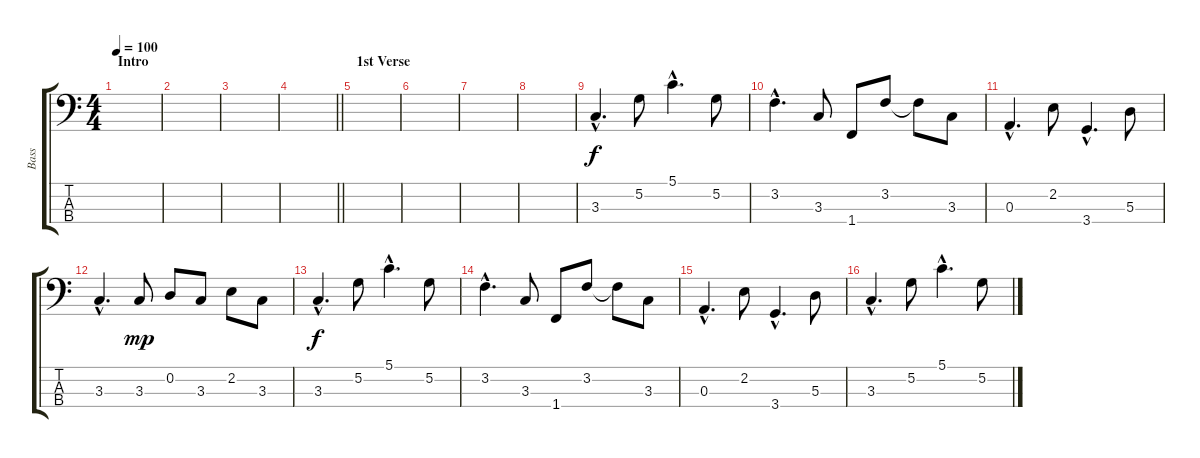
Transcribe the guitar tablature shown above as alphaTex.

\track ("Bass" "Bass") {instrument electricbassfinger}
\staff {score tabs}
\tuning (G2 D2 A1 E1) {hide}
\ts (4 4)
\section ("" "Intro")
\tempo 100
\clef f4
\ks c
|
|
|
\barLineRight lightlight
|
\section ("" "1st Verse")
|
|
|
|
3.3{hac}.4{d} 5.2.8 5.1{hac}.4{d} 5.2.8 |
3.2{hac}.4{d} 3.3.8 1.4.8 3.2.8 3.2{t}.8 3.3.8 |
0.3{hac}.4{d} 2.2.8 3.4{hac}.4{d} 5.3.8 |
3.3{hac}.4{d} 3.3.8{dy mp} 0.2.8 3.3.8 2.2.8 3.3.8 |
3.3{hac}.4{d dy f} 5.2.8 5.1{hac}.4{d} 5.2.8 |
3.2{hac}.4{d} 3.3.8 1.4.8 3.2.8 3.2{t}.8 3.3.8 |
0.3{hac}.4{d} 2.2.8 3.4{hac}.4{d} 5.3.8 |
3.3{hac}.4{d} 5.2.8 5.1{hac}.4{d} 5.2.8
